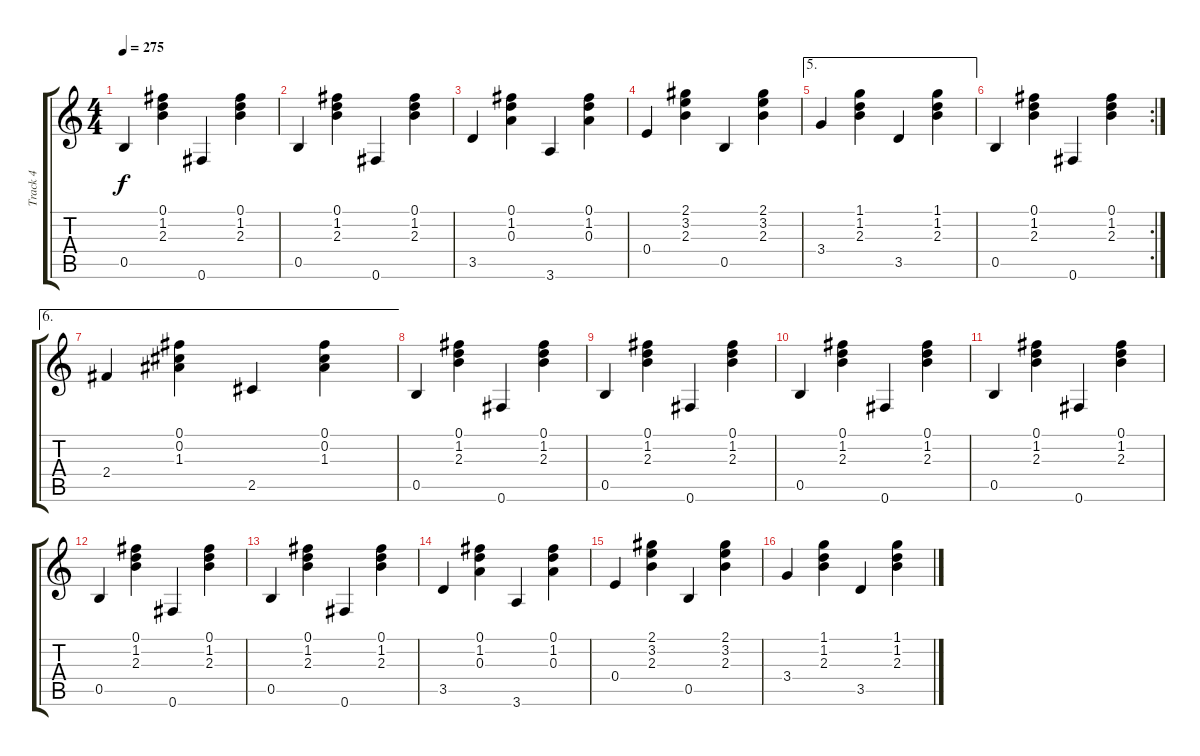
\track ("Track 4" "Track 4") {instrument acousticguitarsteel}
\staff {score tabs}
\tuning (Gb4 Db4 A3 E3 B2 Gb2) {hide}
\ts (4 4)
\tempo 275
\clef g2
\ks c
0.5.4{dy f} (0.1 1.2 2.3).4 0.6.4 (0.1 1.2 2.3).4 |
0.5.4 (0.1 1.2 2.3).4 0.6.4 (0.1 1.2 2.3).4 |
3.5.4 (0.1 1.2 0.3).4 3.6.4 (0.1 1.2 0.3).4 |
0.4.4 (2.1 3.2 2.3).4 0.5.4 (2.1 3.2 2.3).4 |
\ae 5
3.4.4 (1.1 1.2 2.3).4 3.5.4 (1.1 1.2 2.3).4 |
\rc 2
0.5.4 (0.1 1.2 2.3).4 0.6.4 (0.1 1.2 2.3).4 |
\ae 6
2.4.4 (0.1 0.2 1.3).4 2.5.4 (0.1 0.2 1.3).4 |
0.5.4 (0.1 1.2 2.3).4 0.6.4 (0.1 1.2 2.3).4 |
0.5.4 (0.1 1.2 2.3).4 0.6.4 (0.1 1.2 2.3).4 |
0.5.4 (0.1 1.2 2.3).4 0.6.4 (0.1 1.2 2.3).4 |
0.5.4 (0.1 1.2 2.3).4 0.6.4 (0.1 1.2 2.3).4 |
0.5.4 (0.1 1.2 2.3).4 0.6.4 (0.1 1.2 2.3).4 |
0.5.4 (0.1 1.2 2.3).4 0.6.4 (0.1 1.2 2.3).4 |
3.5.4 (0.1 1.2 0.3).4 3.6.4 (0.1 1.2 0.3).4 |
0.4.4 (2.1 3.2 2.3).4 0.5.4 (2.1 3.2 2.3).4 |
3.4.4 (1.1 1.2 2.3).4 3.5.4 (1.1 1.2 2.3).4
